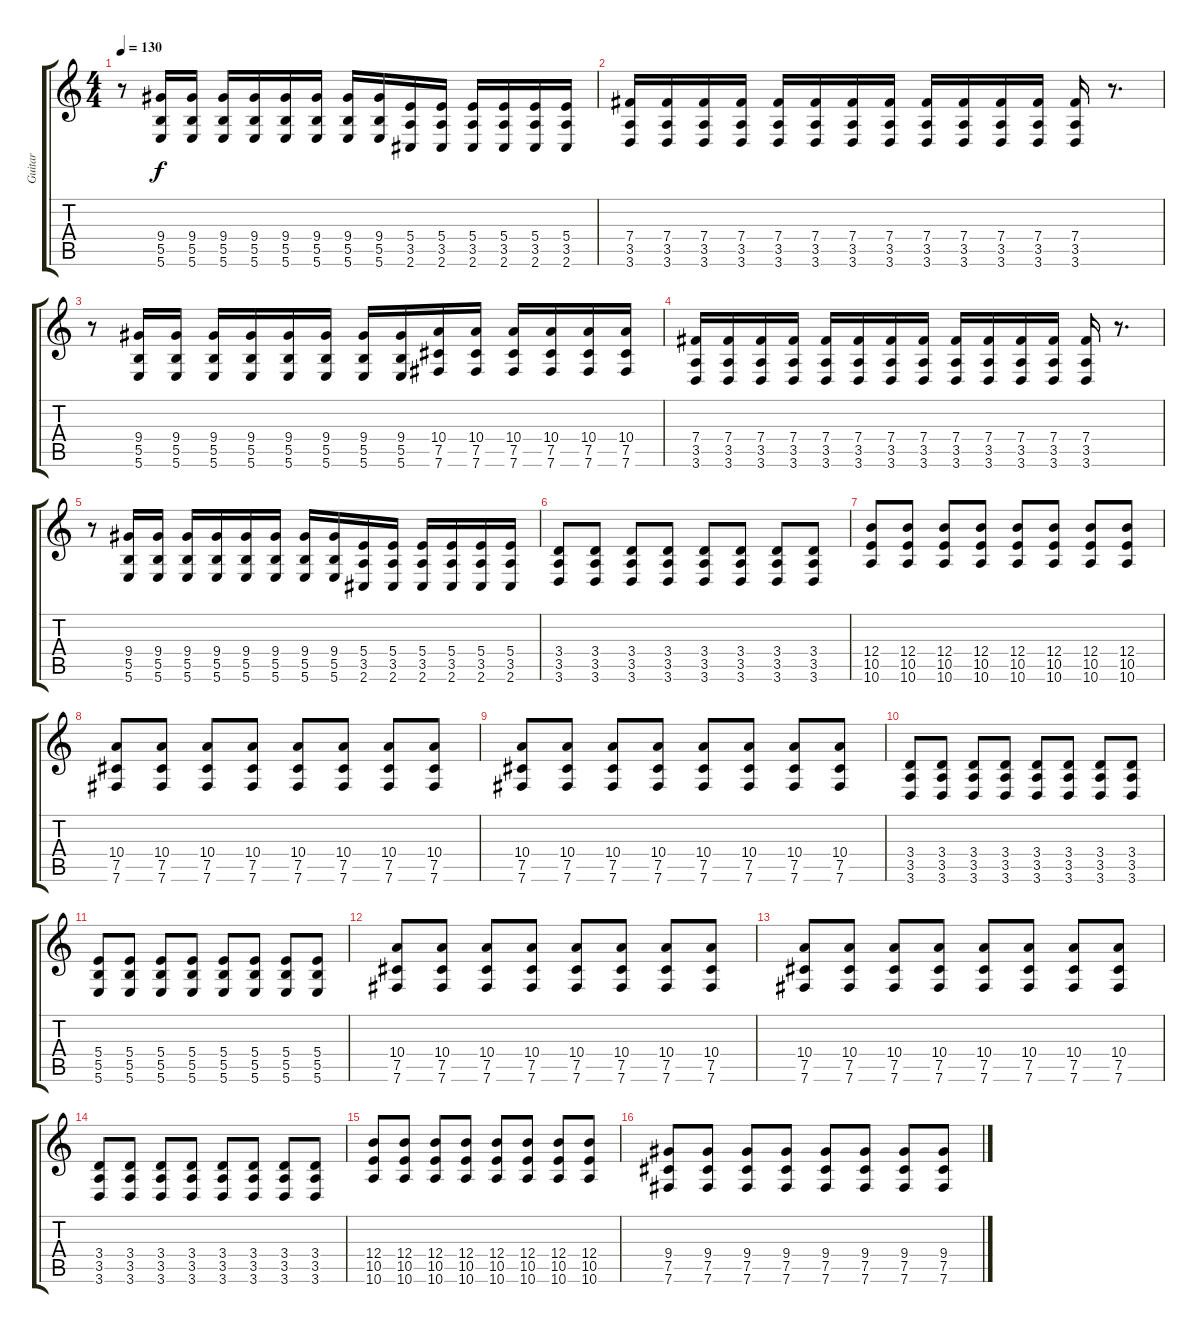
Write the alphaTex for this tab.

\track ("Guitar" "Guitar") {instrument distortionguitar}
\staff {score tabs}
\tuning (Db4 Ab3 E3 B2 Gb2 B1) {hide}
\ts (4 4)
\tempo 130
\clef g2
\ks c
r.8{dy f} (9.4 5.5 5.6).16 (9.4 5.5 5.6).16 (9.4 5.5 5.6).16 (9.4 5.5 5.6).16 (9.4 5.5 5.6).16 (9.4 5.5 5.6).16 (9.4 5.5 5.6).16 (9.4 5.5 5.6).16 (5.4 3.5 2.6).16 (5.4 3.5 2.6).16 (5.4 3.5 2.6).16 (5.4 3.5 2.6).16 (5.4 3.5 2.6).16 (5.4 3.5 2.6).16 |
(7.4 3.5 3.6).16 (7.4 3.5 3.6).16 (7.4 3.5 3.6).16 (7.4 3.5 3.6).16 (7.4 3.5 3.6).16 (7.4 3.5 3.6).16 (7.4 3.5 3.6).16 (7.4 3.5 3.6).16 (7.4 3.5 3.6).16 (7.4 3.5 3.6).16 (7.4 3.5 3.6).16 (7.4 3.5 3.6).16 (7.4 3.5 3.6).16 r.8{d} |
r.8 (9.4 5.5 5.6).16 (9.4 5.5 5.6).16 (9.4 5.5 5.6).16 (9.4 5.5 5.6).16 (9.4 5.5 5.6).16 (9.4 5.5 5.6).16 (9.4 5.5 5.6).16 (9.4 5.5 5.6).16 (10.4 7.5 7.6).16 (10.4 7.5 7.6).16 (10.4 7.5 7.6).16 (10.4 7.5 7.6).16 (10.4 7.5 7.6).16 (10.4 7.5 7.6).16 |
(7.4 3.5 3.6).16 (7.4 3.5 3.6).16 (7.4 3.5 3.6).16 (7.4 3.5 3.6).16 (7.4 3.5 3.6).16 (7.4 3.5 3.6).16 (7.4 3.5 3.6).16 (7.4 3.5 3.6).16 (7.4 3.5 3.6).16 (7.4 3.5 3.6).16 (7.4 3.5 3.6).16 (7.4 3.5 3.6).16 (7.4 3.5 3.6).16 r.8{d} |
r.8 (9.4 5.5 5.6).16 (9.4 5.5 5.6).16 (9.4 5.5 5.6).16 (9.4 5.5 5.6).16 (9.4 5.5 5.6).16 (9.4 5.5 5.6).16 (9.4 5.5 5.6).16 (9.4 5.5 5.6).16 (5.4 3.5 2.6).16 (5.4 3.5 2.6).16 (5.4 3.5 2.6).16 (5.4 3.5 2.6).16 (5.4 3.5 2.6).16 (5.4 3.5 2.6).16 |
(3.4 3.5 3.6).8 (3.4 3.5 3.6).8 (3.4 3.5 3.6).8 (3.4 3.5 3.6).8 (3.4 3.5 3.6).8 (3.4 3.5 3.6).8 (3.4 3.5 3.6).8 (3.4 3.5 3.6).8 |
(12.4 10.5 10.6).8 (12.4 10.5 10.6).8 (12.4 10.5 10.6).8 (12.4 10.5 10.6).8 (12.4 10.5 10.6).8 (12.4 10.5 10.6).8 (12.4 10.5 10.6).8 (12.4 10.5 10.6).8 |
(10.4 7.5 7.6).8 (10.4 7.5 7.6).8 (10.4 7.5 7.6).8 (10.4 7.5 7.6).8 (10.4 7.5 7.6).8 (10.4 7.5 7.6).8 (10.4 7.5 7.6).8 (10.4 7.5 7.6).8 |
(10.4 7.5 7.6).8 (10.4 7.5 7.6).8 (10.4 7.5 7.6).8 (10.4 7.5 7.6).8 (10.4 7.5 7.6).8 (10.4 7.5 7.6).8 (10.4 7.5 7.6).8 (10.4 7.5 7.6).8 |
(3.4 3.5 3.6).8 (3.4 3.5 3.6).8 (3.4 3.5 3.6).8 (3.4 3.5 3.6).8 (3.4 3.5 3.6).8 (3.4 3.5 3.6).8 (3.4 3.5 3.6).8 (3.4 3.5 3.6).8 |
(5.4 5.5 5.6).8 (5.4 5.5 5.6).8 (5.4 5.5 5.6).8 (5.4 5.5 5.6).8 (5.4 5.5 5.6).8 (5.4 5.5 5.6).8 (5.4 5.5 5.6).8 (5.4 5.5 5.6).8 |
(10.4 7.5 7.6).8 (10.4 7.5 7.6).8 (10.4 7.5 7.6).8 (10.4 7.5 7.6).8 (10.4 7.5 7.6).8 (10.4 7.5 7.6).8 (10.4 7.5 7.6).8 (10.4 7.5 7.6).8 |
(10.4 7.5 7.6).8 (10.4 7.5 7.6).8 (10.4 7.5 7.6).8 (10.4 7.5 7.6).8 (10.4 7.5 7.6).8 (10.4 7.5 7.6).8 (10.4 7.5 7.6).8 (10.4 7.5 7.6).8 |
(3.4 3.5 3.6).8 (3.4 3.5 3.6).8 (3.4 3.5 3.6).8 (3.4 3.5 3.6).8 (3.4 3.5 3.6).8 (3.4 3.5 3.6).8 (3.4 3.5 3.6).8 (3.4 3.5 3.6).8 |
(12.4 10.5 10.6).8 (12.4 10.5 10.6).8 (12.4 10.5 10.6).8 (12.4 10.5 10.6).8 (12.4 10.5 10.6).8 (12.4 10.5 10.6).8 (12.4 10.5 10.6).8 (12.4 10.5 10.6).8 |
(9.4 7.5 7.6).8 (9.4 7.5 7.6).8 (9.4 7.5 7.6).8 (9.4 7.5 7.6).8 (9.4 7.5 7.6).8 (9.4 7.5 7.6).8 (9.4 7.5 7.6).8 (9.4 7.5 7.6).8
